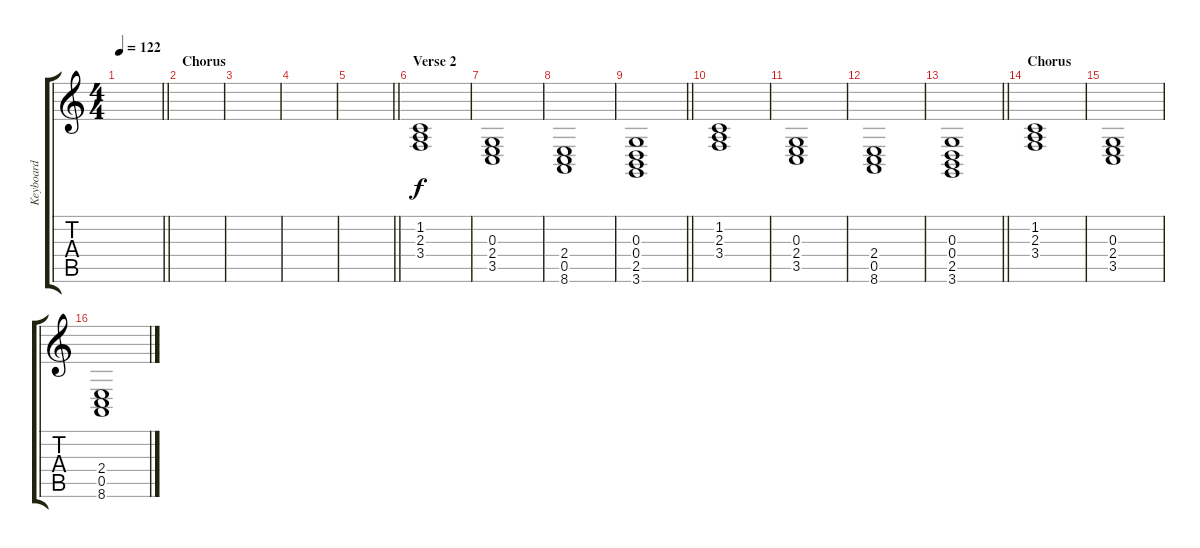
\track ("Keyboard" "Keyboard") {instrument stringensemble1}
\staff {score tabs}
\tuning (E4 B3 G3 D3 A2 E2) {hide}
\ts (4 4)
\tempo 122
\clef g2
\barLineRight lightlight
\ks c
|
\section ("" "Chorus")
|
|
|
\barLineRight lightlight
|
\section ("" "Verse 2")
(1.2 2.3 3.4).1 |
(0.3 2.4 3.5).1 |
(2.4 0.5 8.6).1 |
\barLineRight lightlight
(0.3 0.4 2.5 3.6).1 |
(1.2 2.3 3.4).1 |
(0.3 2.4 3.5).1 |
(2.4 0.5 8.6).1 |
\barLineRight lightlight
(0.3 0.4 2.5 3.6).1 |
\section ("" "Chorus")
(1.2 2.3 3.4).1 |
(0.3 2.4 3.5).1 |
(2.4 0.5 8.6).1
